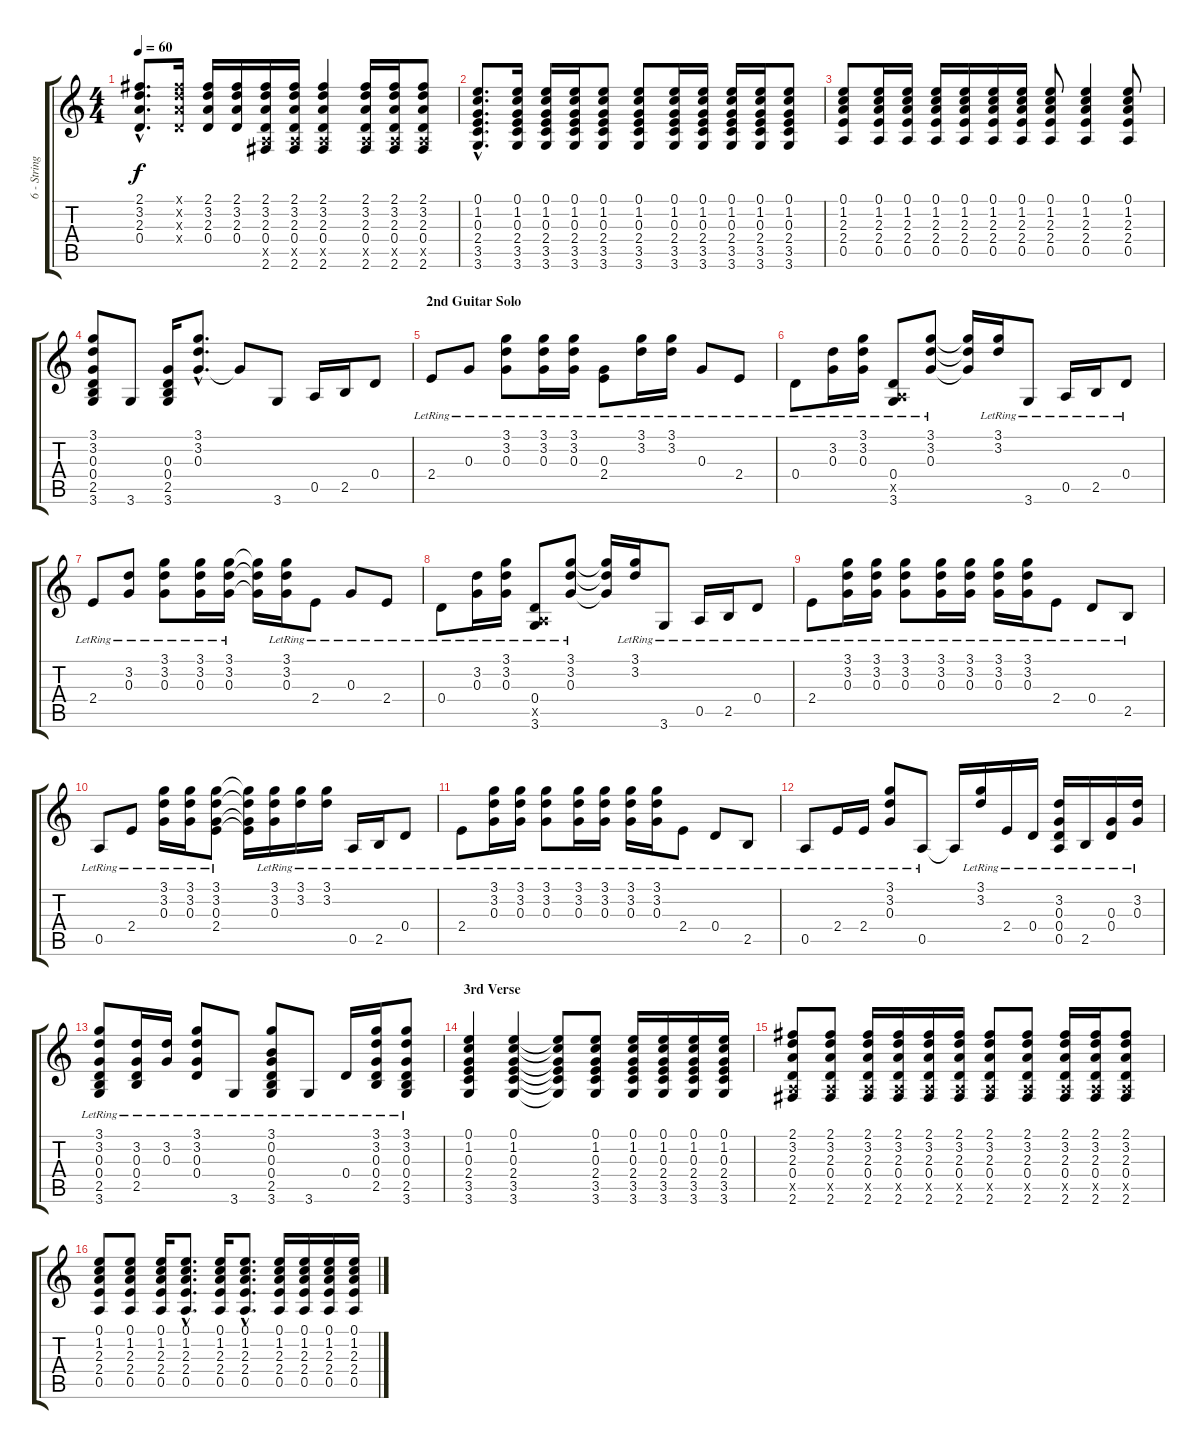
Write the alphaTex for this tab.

\track ("6 - String Acoustic" "6 - String") {instrument acousticguitarsteel}
\staff {score tabs}
\tuning (E4 B3 G3 D3 A2 E2) {hide}
\ts (4 4)
\tempo 60
\clef g2
\ks c
(2.1{hac} 3.2{hac} 2.3{hac} 0.4{hac}).8{d dy f} (2.1{x} 3.2{x} 2.3{x} 0.4{x}).16 (2.1 3.2 2.3 0.4).16 (2.1 3.2 2.3 0.4).16 (2.1 3.2 2.3 0.4 0.5{x} 2.6).16 (2.1 3.2 2.3 0.4 0.5{x} 2.6).16 (2.1 3.2 2.3 0.4 0.5{x} 2.6).4 (2.1 3.2 2.3 0.4 0.5{x} 2.6).16 (2.1 3.2 2.3 0.4 0.5{x} 2.6).16 (2.1 3.2 2.3 0.4 0.5{x} 2.6).8 |
(0.1{hac} 1.2{hac} 0.3{hac} 2.4{hac} 3.5{hac} 3.6{hac}).8{d} (0.1 1.2 0.3 2.4 3.5 3.6).16 (0.1 1.2 0.3 2.4 3.5 3.6).16 (0.1 1.2 0.3 2.4 3.5 3.6).16 (0.1 1.2 0.3 2.4 3.5 3.6).8 (0.1 1.2 0.3 2.4 3.5 3.6).8 (0.1 1.2 0.3 2.4 3.5 3.6).16 (0.1 1.2 0.3 2.4 3.5 3.6).16 (0.1 1.2 0.3 2.4 3.5 3.6).16 (0.1 1.2 0.3 2.4 3.5 3.6).16 (0.1 1.2 0.3 2.4 3.5 3.6).8 |
(0.1 1.2 2.3 2.4 0.5).8 (0.1 1.2 2.3 2.4 0.5).16 (0.1 1.2 2.3 2.4 0.5).16 (0.1 1.2 2.3 2.4 0.5).16 (0.1 1.2 2.3 2.4 0.5).16 (0.1 1.2 2.3 2.4 0.5).16 (0.1 1.2 2.3 2.4 0.5).16 (0.1 1.2 2.3 2.4 0.5).8 (0.1 1.2 2.3 2.4 0.5).4 (0.1 1.2 2.3 2.4 0.5).8 |
(3.1 3.2 0.3 0.4 2.5 3.6).8 3.6.8 (0.3 0.4 2.5 3.6).16 (3.1{hac} 3.2{hac} 0.3{hac}).8{d} 0.3{t}.8 3.6.8 0.5.16 2.5.16 0.4.8 |
\section ("" "2nd Guitar Solo")
2.4{lr}.8 0.3{lr}.8 (3.1{lr} 3.2{lr} 0.3{lr}).8 (3.1{lr} 3.2{lr} 0.3{lr}).16 (3.1{lr} 3.2{lr} 0.3{lr}).16 (0.3{lr} 2.4{lr}).8 (3.1{lr} 3.2{lr}).16 (3.1{lr} 3.2{lr}).16 0.3{lr}.8 2.4{lr}.8 |
0.4{lr}.8 (3.2{lr} 0.3{lr}).16 (3.1{lr} 3.2{lr} 0.3{lr}).16 (0.4{lr} 0.5{x} 3.6{lr}).8 (3.1{lr} 3.2{lr} 0.3{lr}).8 (3.1{t} 3.2{t} 0.3{t}).16 (3.1{lr} 3.2{lr}).16 3.6{lr}.8 0.5{lr}.16 2.5{lr}.16 0.4{lr}.8 |
2.4{lr}.8 (3.2{lr} 0.3{lr}).8 (3.1{lr} 3.2{lr} 0.3{lr}).8 (3.1{lr} 3.2{lr} 0.3{lr}).16 (3.1{lr} 3.2{lr} 0.3{lr}).16 (3.1{t} 3.2{t} 0.3{t}).16 (3.1{lr} 3.2{lr} 0.3{lr}).16 2.4{lr}.8 0.3{lr}.8 2.4{lr}.8 |
0.4{lr}.8 (3.2{lr} 0.3{lr}).16 (3.1{lr} 3.2{lr} 0.3{lr}).16 (0.4{lr} 0.5{x} 3.6{lr}).8 (3.1{lr} 3.2{lr} 0.3{lr}).8 (3.1{t} 3.2{t} 0.3{t}).16 (3.1{lr} 3.2{lr}).16 3.6{lr}.8 0.5{lr}.16 2.5{lr}.16 0.4{lr}.8 |
2.4{lr}.8 (3.1{lr} 3.2{lr} 0.3{lr}).16 (3.1{lr} 3.2{lr} 0.3{lr}).16 (3.1{lr} 3.2{lr} 0.3{lr}).8 (3.1{lr} 3.2{lr} 0.3{lr}).16 (3.1{lr} 3.2{lr} 0.3{lr}).16 (3.1{lr} 3.2{lr} 0.3{lr}).16 (3.1{lr} 3.2{lr} 0.3{lr}).16 2.4{lr}.8 0.4{lr}.8 2.5{lr}.8 |
0.5{lr}.8 2.4{lr}.8 (3.1{lr} 3.2{lr} 0.3{lr}).16 (3.1{lr} 3.2{lr} 0.3{lr}).16 (3.1{lr} 3.2{lr} 0.3{lr} 2.4{lr}).8 (3.1{t} 3.2{t} 0.3{t} 2.4{t}).16 (3.1{lr} 3.2{lr} 0.3{lr}).16 (3.1{lr} 3.2{lr}).16 (3.1{lr} 3.2{lr}).16 0.5{lr}.16 2.5{lr}.16 0.4{lr}.8 |
2.4{lr}.8 (3.1{lr} 3.2{lr} 0.3{lr}).16 (3.1{lr} 3.2{lr} 0.3{lr}).16 (3.1{lr} 3.2{lr} 0.3{lr}).8 (3.1{lr} 3.2{lr} 0.3{lr}).16 (3.1{lr} 3.2{lr} 0.3{lr}).16 (3.1{lr} 3.2{lr} 0.3{lr}).16 (3.1{lr} 3.2{lr} 0.3{lr}).16 2.4{lr}.8 0.4{lr}.8 2.5{lr}.8 |
0.5{lr}.8 2.4{lr}.16 2.4{lr}.16 (3.1{lr} 3.2{lr} 0.3{lr}).8 0.5{lr}.8 0.5{t}.16 (3.1{lr} 3.2{lr}).16 2.4{lr}.16 0.4{lr}.16 (3.2{lr} 0.3{lr} 0.4{lr} 0.5{lr}).16 2.5{lr}.16 (0.3{lr} 0.4{lr}).16 (3.2{lr} 0.3{lr}).16 |
(3.1{lr} 3.2{lr} 0.3{lr} 0.4{lr} 2.5{lr} 3.6{lr}).8 (3.2{lr} 0.3{lr} 0.4{lr} 2.5{lr}).16 (3.2{lr} 0.3{lr}).16 (3.1{lr} 3.2{lr} 0.3{lr} 0.4{lr}).8 3.6{lr}.8 (3.1{lr} 0.2{lr} 0.3{lr} 0.4{lr} 2.5{lr} 3.6{lr}).8 3.6{lr}.8 0.4{lr}.16 (3.1{lr} 3.2{lr} 0.3{lr} 0.4{lr} 2.5{lr}).16 (3.1{lr} 3.2{lr} 0.3{lr} 0.4{lr} 2.5{lr} 3.6{lr}).8 |
\section ("" "3rd Verse")
(0.1 1.2 0.3 2.4 3.5 3.6).4 (0.1 1.2 0.3 2.4 3.5 3.6).4 (0.1{t} 1.2{t} 0.3{t} 2.4{t} 3.5{t} 3.6{t}).8 (0.1 1.2 0.3 2.4 3.5 3.6).8 (0.1 1.2 0.3 2.4 3.5 3.6).16 (0.1 1.2 0.3 2.4 3.5 3.6).16 (0.1 1.2 0.3 2.4 3.5 3.6).16 (0.1 1.2 0.3 2.4 3.5 3.6).16 |
(2.1 3.2 2.3 0.4 0.5{x} 2.6).8 (2.1 3.2 2.3 0.4 0.5{x} 2.6).8 (2.1 3.2 2.3 0.4 0.5{x} 2.6).16 (2.1 3.2 2.3 0.4 0.5{x} 2.6).16 (2.1 3.2 2.3 0.4 0.5{x} 2.6).16 (2.1 3.2 2.3 0.4 0.5{x} 2.6).16 (2.1 3.2 2.3 0.4 0.5{x} 2.6).8 (2.1 3.2 2.3 0.4 0.5{x} 2.6).8 (2.1 3.2 2.3 0.4 0.5{x} 2.6).16 (2.1 3.2 2.3 0.4 0.5{x} 2.6).16 (2.1 3.2 2.3 0.4 0.5{x} 2.6).8 |
(0.1 1.2 2.3 2.4 0.5).8 (0.1 1.2 2.3 2.4 0.5).8 (0.1 1.2 2.3 2.4 0.5).16 (0.1{hac} 1.2{hac} 2.3{hac} 2.4{hac} 0.5{hac}).8{d} (0.1 1.2 2.3 2.4 0.5).16 (0.1{hac} 1.2{hac} 2.3{hac} 2.4{hac} 0.5{hac}).8{d} (0.1 1.2 2.3 2.4 0.5).16 (0.1 1.2 2.3 2.4 0.5).16 (0.1 1.2 2.3 2.4 0.5).16 (0.1 1.2 2.3 2.4 0.5).16
